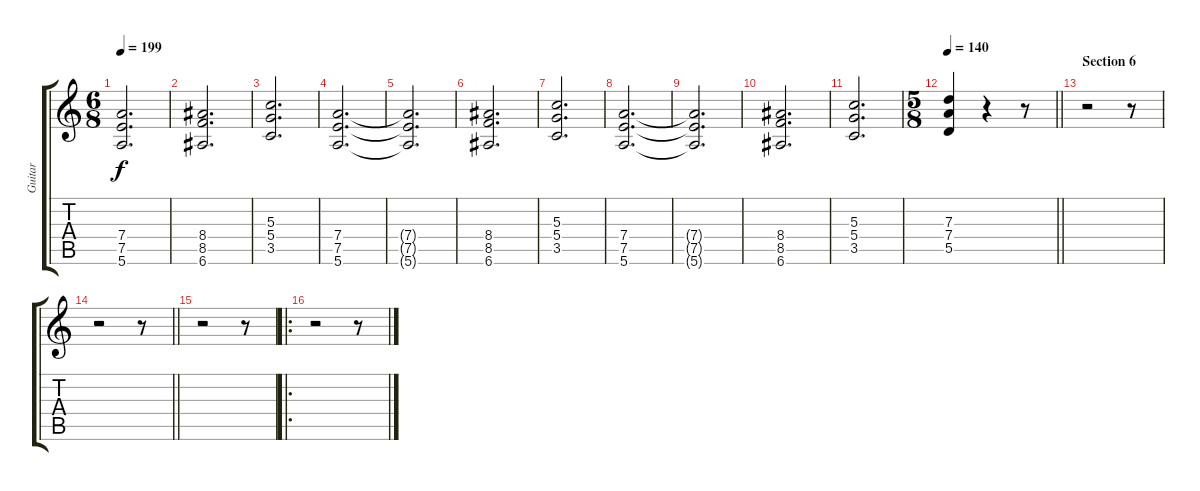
\track ("Guitar" "Guitar") {instrument overdrivenguitar}
\staff {score tabs}
\tuning (E4 B3 G3 D3 A2 E2) {hide}
\ts (6 8)
\tempo 199
\clef g2
\ks c
(7.4{t} 7.5{t} 5.6{t}).2{d dy f} |
(8.4 8.5 6.6).2{d} |
(5.3 5.4 3.5).2{d} |
(7.4 7.5 5.6).2{d} |
(7.4{t} 7.5{t} 5.6{t}).2{d} |
(8.4 8.5 6.6).2{d} |
(5.3 5.4 3.5).2{d} |
(7.4 7.5 5.6).2{d} |
(7.4{t} 7.5{t} 5.6{t}).2{d} |
(8.4 8.5 6.6).2{d} |
(5.3 5.4 3.5).2{d} |
\ts (5 8)
\tempo 140
\barLineRight lightlight
(7.3 7.4 5.5).4 r.4 r.8 |
\section ("" "Section 6")
r.2 r.8 |
\barLineRight lightlight
r.2 r.8 |
r.2 r.8 |
\ro
r.2 r.8
